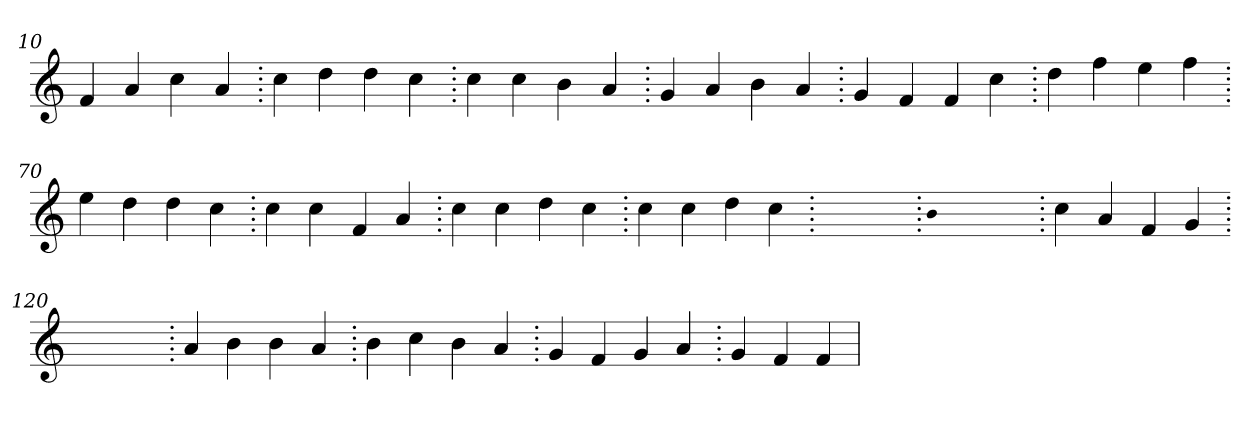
**kern
*part1
*staff1
*clefG2
=10.
4f
4a
4cc
4a
=20.
4cc
4dd
4dd
4cc
=30.
4cc
4cc
4b
4a
=40.
4g
4a
4b
4a
=50.
4g
4f
4f
4cc
=60.
4dd
4ff
4ee
4ff
=70.
4ee
4dd
4dd
4cc
=80.
4cc
4cc
4f
4a
=90.
4cc
4cc
4dd
4cc
=100.
4cc
4cc
4dd
4cc
=110.
1ryy
=110.
qqb
1ryy
=110.
4cc
4a
4f
4g
=120.
1ryy
=120.
4a
4b
4b
4a
=130.
4b
4cc
4b
4a
=140.
4g
4f
4g
4a
=150.
4g
4f
4f
=
*-
